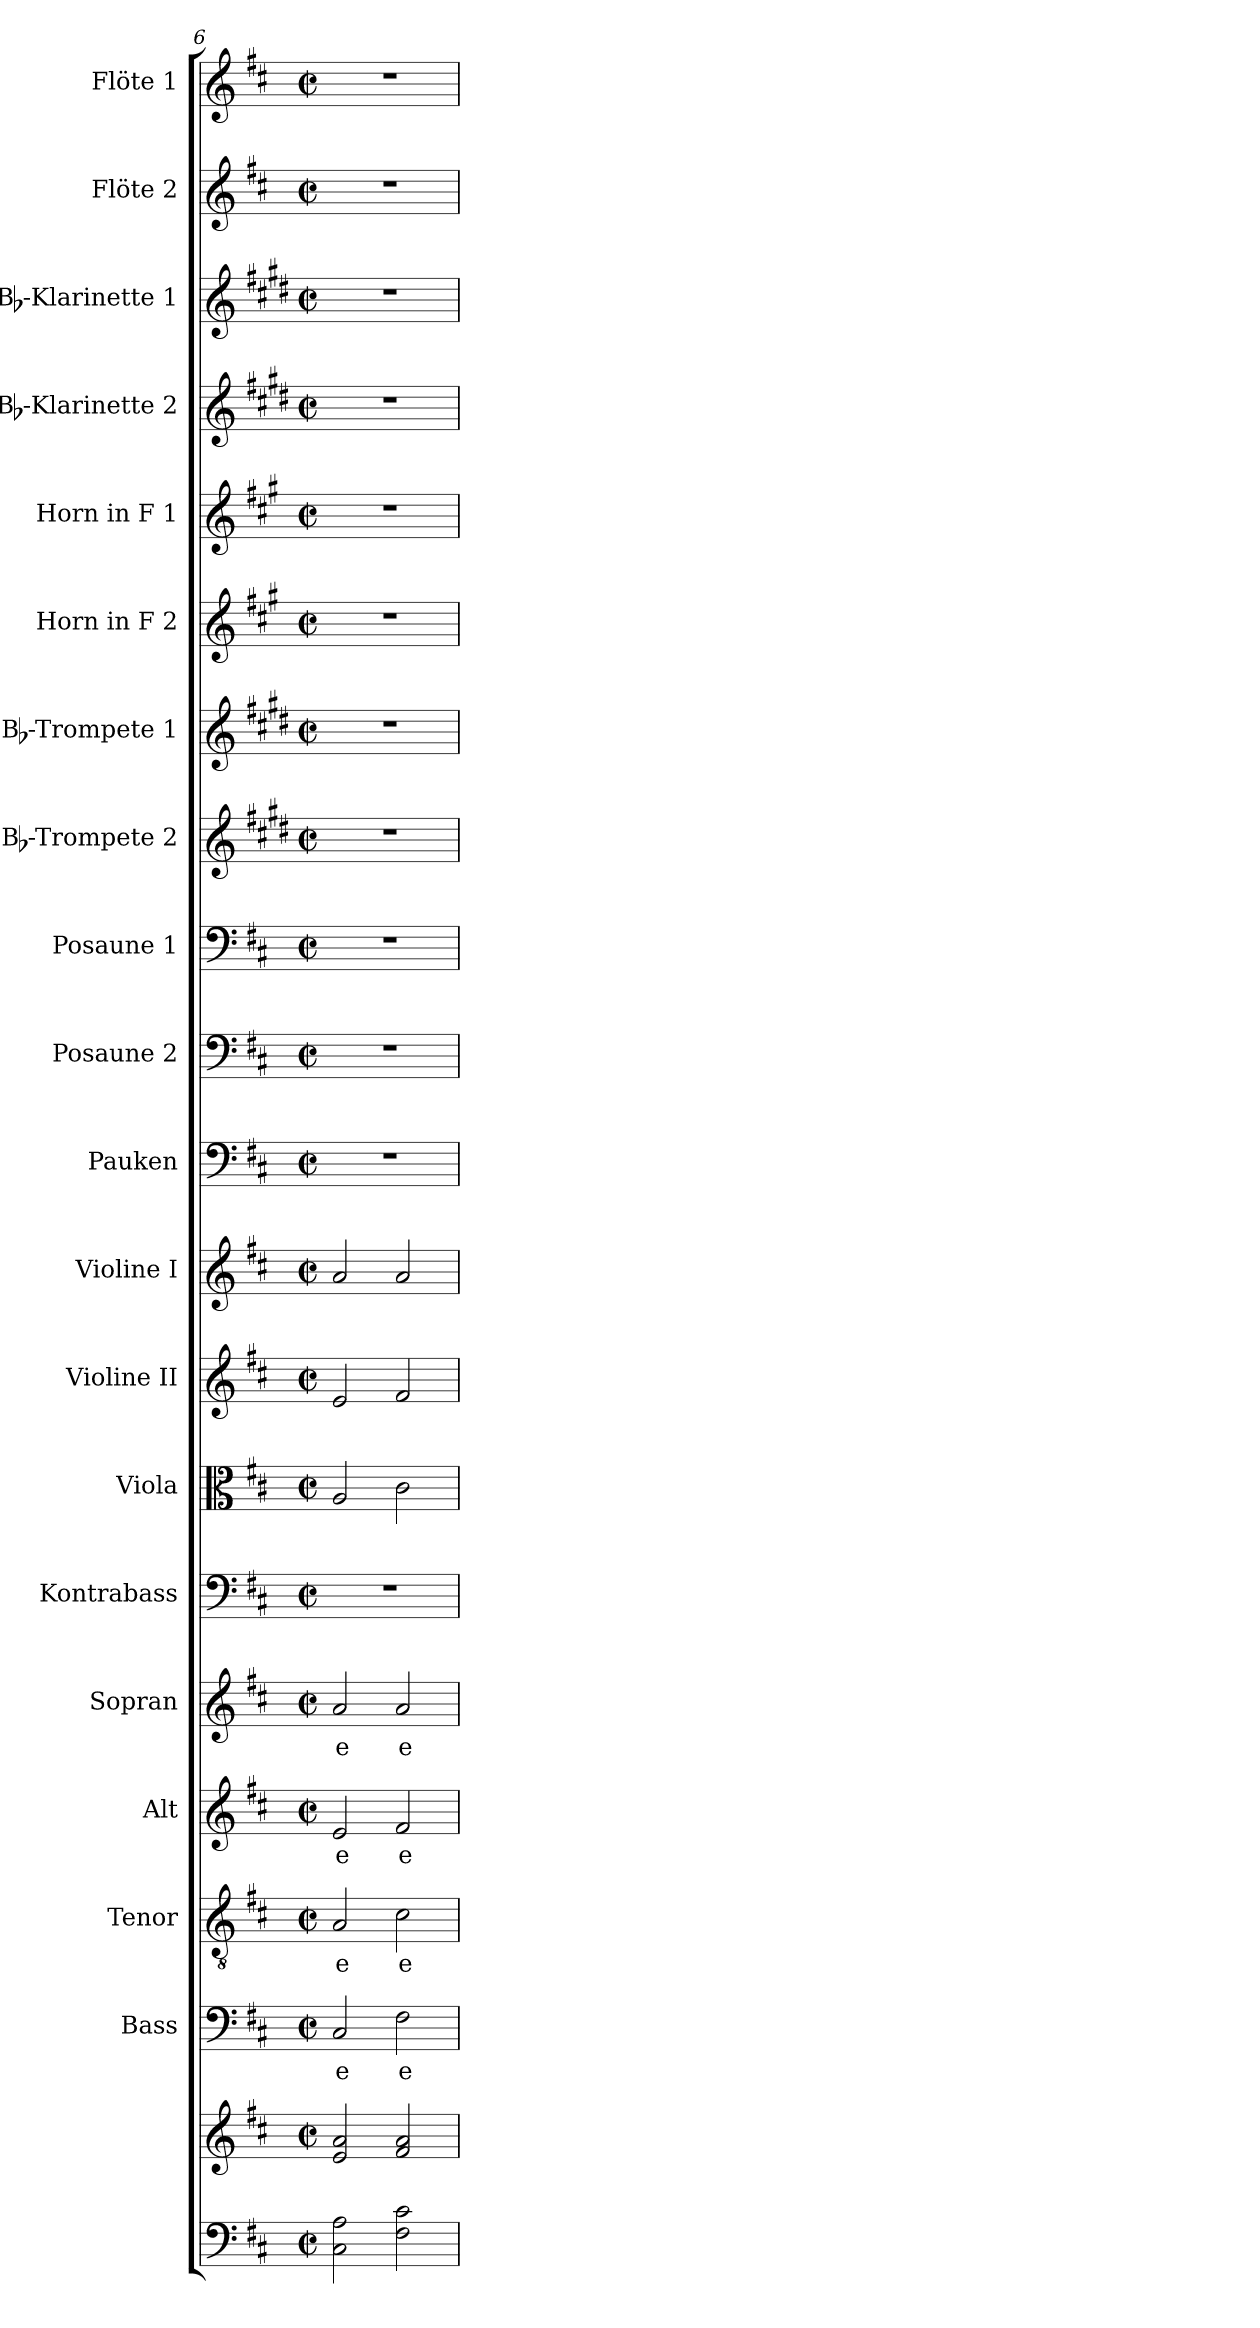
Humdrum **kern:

**kern	**kern	**kern	**text	**kern	**text	**kern	**text	**kern	**text	**kern	**kern	**kern	**kern	**kern	**kern	**kern	**kern	**kern	**kern	**kern	**kern	**kern	**kern	**kern
*part20	*part20	*part19	*part19	*part18	*part18	*part17	*part17	*part16	*part16	*part15	*part14	*part13	*part12	*part11	*part10	*part9	*part8	*part7	*part6	*part5	*part4	*part3	*part2	*part1
*staff21	*staff20	*staff19	*staff19	*staff18	*staff18	*staff17	*staff17	*staff16	*staff16	*staff15	*staff14	*staff13	*staff12	*staff11	*staff10	*staff9	*staff8	*staff7	*staff6	*staff5	*staff4	*staff3	*staff2	*staff1
*	*	*I"Bass	*	*I"Tenor	*	*I"Alt	*	*I"Sopran	*	*I"Kontrabass	*I"Viola	*I"Violine II	*I"Violine I	*I"Pauken	*I"Posaune 2	*I"Posaune 1	*I"Bb-Trompete 2	*I"Bb-Trompete 1	*I"Horn in F 2	*I"Horn in F 1	*I"Bb-Klarinette 2	*I"Bb-Klarinette 1	*I"Flöte 2	*I"Flöte 1
*	*	*I'B.	*	*I'T.	*	*I'A.	*	*I'S.	*	*I'Kb.	*I'Vla.	*I'Vl. II	*I'Vl. I	*I'Pk.	*I'Pos. 2	*I'Pos. 1	*I'Bb Trp. 2	*I'Bb Trp. 1	*	*	*I'Bb Kl. 2	*I'Bb Kl. 1	*I'Fl. 2	*I'Fl. 1
*clefF4	*clefG2	*clefF4	*	*clefGv2	*	*clefG2	*	*clefG2	*	*clefF4	*clefC3	*clefG2	*clefG2	*clefF4	*clefF4	*clefF4	*clefG2	*clefG2	*clefG2	*clefG2	*clefG2	*clefG2	*clefG2	*clefG2
*	*	*	*	*	*	*	*	*	*	*ITrd7c12	*	*	*	*	*	*	*ITrd1c2	*ITrd1c2	*ITrd4c7	*ITrd4c7	*ITrd1c2	*ITrd1c2	*	*
*k[f#c#]	*k[f#c#]	*k[f#c#]	*	*k[f#c#]	*	*k[f#c#]	*	*k[f#c#]	*	*k[f#c#]	*k[f#c#]	*k[f#c#]	*k[f#c#]	*k[f#c#]	*k[f#c#]	*k[f#c#]	*k[f#c#]	*k[f#c#]	*k[f#c#]	*k[f#c#]	*k[f#c#]	*k[f#c#]	*k[f#c#]	*k[f#c#]
*D:	*D:	*D:	*	*D:	*	*D:	*	*D:	*	*D:	*D:	*D:	*D:	*D:	*D:	*D:	*D:	*D:	*D:	*D:	*D:	*D:	*D:	*D:
*M2/2	*M2/2	*M2/2	*	*M2/2	*	*M2/2	*	*M2/2	*	*M2/2	*M2/2	*M2/2	*M2/2	*M2/2	*M2/2	*M2/2	*M2/2	*M2/2	*M2/2	*M2/2	*M2/2	*M2/2	*M2/2	*M2/2
*met(c|)	*met(c|)	*met(c|)	*	*met(c|)	*	*met(c|)	*	*met(c|)	*	*met(c|)	*met(c|)	*met(c|)	*met(c|)	*met(c|)	*met(c|)	*met(c|)	*met(c|)	*met(c|)	*met(c|)	*met(c|)	*met(c|)	*met(c|)	*met(c|)	*met(c|)
=6	=6	=6	=6	=6	=6	=6	=6	=6	=6	=6	=6	=6	=6	=6	=6	=6	=6	=6	=6	=6	=6	=6	=6	=6
!	!	!	!LO:LY:b	!	!LO:LY:b	!	!LO:LY:b	!	!LO:LY:b	!	!	!	!	!	!	!	!	!	!	!	!	!	!	!
2C#\ 2A\	2e/ 2a/	2C#/	-e	2A/	-e	2e/	-e	2a/	-e	1r	2A/	2e/	2a/	1r	1r	1r	1r	1r	1r	1r	1r	1r	1r	1r
!	!	!	!LO:LY:b	!	!LO:LY:b	!	!LO:LY:b	!	!LO:LY:b	!	!	!	!	!	!	!	!	!	!	!	!	!	!	!
2F#\ 2c#\	2f#/ 2a/	2F#\	e-	2c#\	e-	2f#/	e-	2a/	e-	.	2c#\	2f#/	2a/	.	.	.	.	.	.	.	.	.	.	.
=	=	=	=	=	=	=	=	=	=	=	=	=	=	=	=	=	=	=	=	=	=	=	=	=
*-	*-	*-	*-	*-	*-	*-	*-	*-	*-	*-	*-	*-	*-	*-	*-	*-	*-	*-	*-	*-	*-	*-	*-	*-
